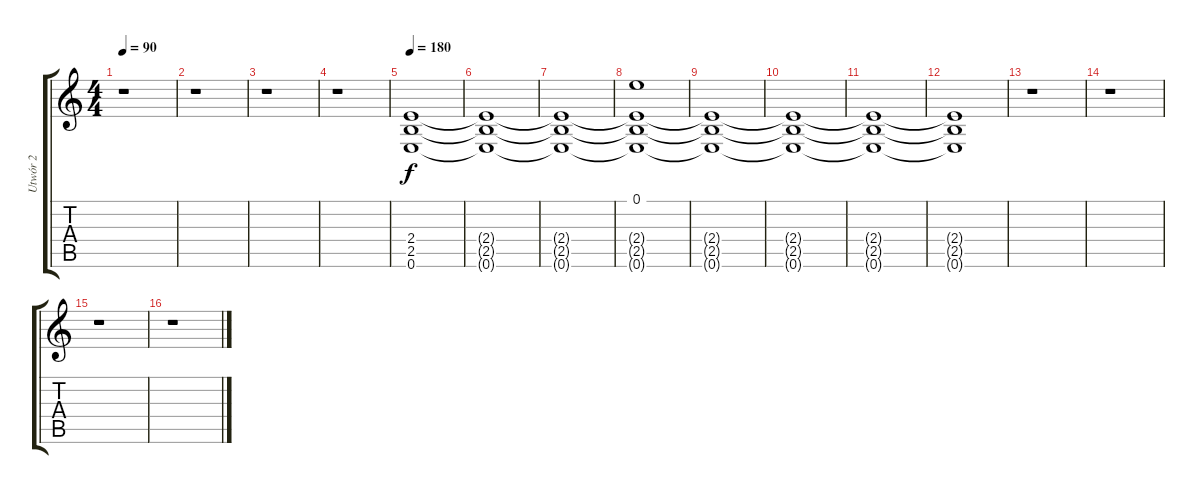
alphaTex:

\track ("Utwór 2" "Utwór 2") {instrument distortionguitar}
\staff {score tabs}
\tuning (E4 B3 G3 D3 A2 E2) {hide}
\ts (4 4)
\tempo 90
\clef g2
\ks c
r.1{dy f} |
r.1 |
r.1 |
r.1 |
\tempo 180
(2.4 2.5 0.6).1 |
(2.4{t} 2.5{t} 0.6{t}).1 |
(2.4{t} 2.5{t} 0.6{t}).1 |
(0.1 2.4{t} 2.5{t} 0.6{t}).1 |
(2.4{t} 2.5{t} 0.6{t}).1 |
(2.4{t} 2.5{t} 0.6{t}).1 |
(2.4{t} 2.5{t} 0.6{t}).1 |
(2.4{t} 2.5{t} 0.6{t}).1 |
r.1 |
r.1 |
r.1 |
r.1
